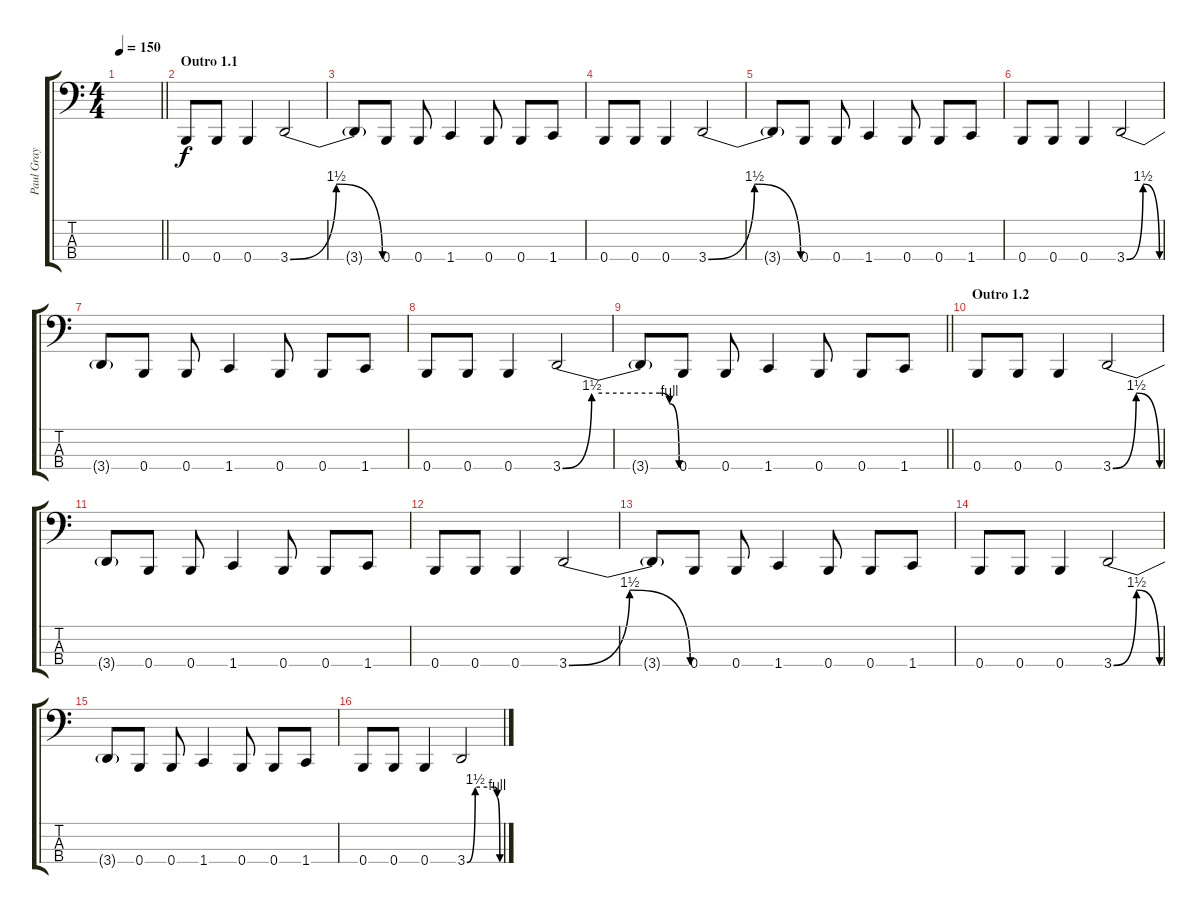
\track ("Paul Gray" "Paul Gray") {instrument electricbasspick}
\staff {score tabs}
\tuning (E2 B1 Gb1 B0) {hide}
\ts (4 4)
\tempo 150
\clef f4
\barLineRight lightlight
\ks c
|
\section ("" "Outro 1.1")
0.4.8 0.4.8 0.4.4 3.4{be (bendrelease 0 0 15 6 45 6 60 0)}.2 |
3.4{t}.8 0.4.8 0.4.8 1.4.4 0.4.8 0.4.8 1.4.8 |
0.4.8 0.4.8 0.4.4 3.4{be (bendrelease 0 0 15 6 45 6 60 0)}.2 |
3.4{t}.8 0.4.8 0.4.8 1.4.4 0.4.8 0.4.8 1.4.8 |
0.4.8 0.4.8 0.4.4 3.4{be (bendrelease 0 0 15 6 45 6 60 0)}.2 |
3.4{t}.8 0.4.8 0.4.8 1.4.4 0.4.8 0.4.8 1.4.8 |
0.4.8 0.4.8 0.4.4 3.4{be (custom 0 0 15 6 50 6 55 4 60 0)}.2 |
\barLineRight lightlight
3.4{t}.8 0.4.8 0.4.8 1.4.4 0.4.8 0.4.8 1.4.8 |
\section ("" "Outro 1.2")
0.4.8 0.4.8 0.4.4 3.4{be (bendrelease 0 0 15 6 45 6 60 0)}.2 |
3.4{t}.8 0.4.8 0.4.8 1.4.4 0.4.8 0.4.8 1.4.8 |
0.4.8 0.4.8 0.4.4 3.4{be (bendrelease 0 0 15 6 45 6 60 0)}.2 |
3.4{t}.8 0.4.8 0.4.8 1.4.4 0.4.8 0.4.8 1.4.8 |
0.4.8 0.4.8 0.4.4 3.4{be (bendrelease 0 0 15 6 45 6 60 0)}.2 |
3.4{t}.8 0.4.8 0.4.8 1.4.4 0.4.8 0.4.8 1.4.8 |
0.4.8 0.4.8 0.4.4 3.4{be (custom 0 0 15 6 50 6 55 4 60 0)}.2
